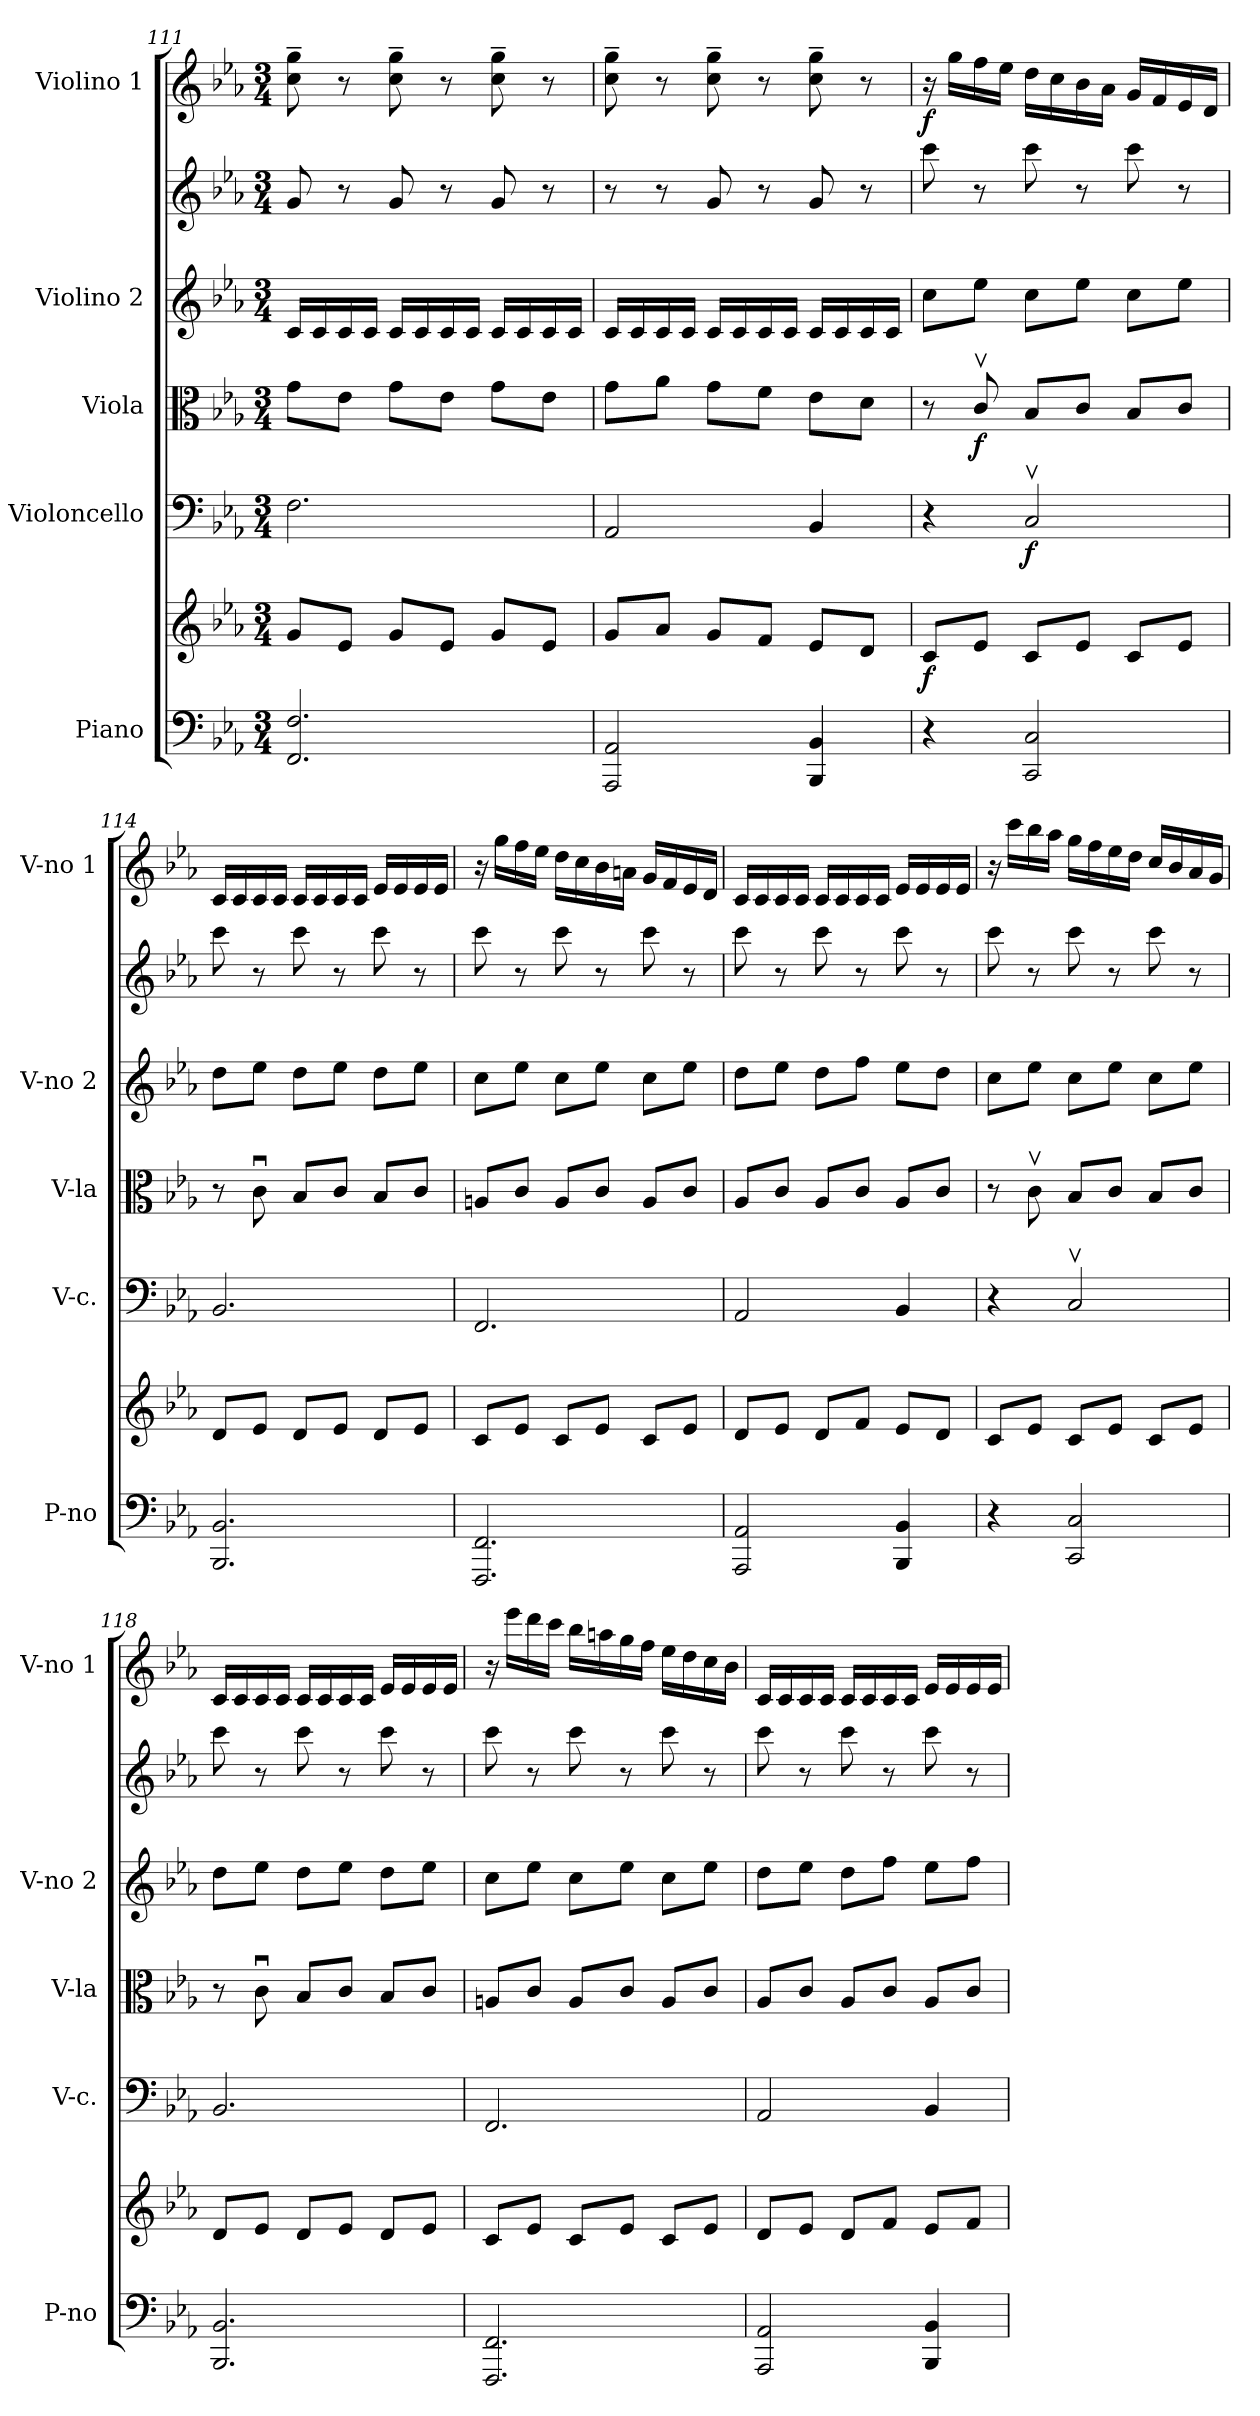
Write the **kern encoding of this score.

**kern	**kern	**dynam	**kern	**dynam	**kern	**dynam	**kern	**kern	**kern	**dynam
*part5	*part5	*part5	*part4	*part4	*part3	*part3	*part2	*part2	*part1	*part1
*staff7	*staff6	*staff6/7	*staff5	*staff5	*staff4	*staff4	*staff3	*staff2	*staff1	*staff1
*I"Piano	*	*	*I"Violoncello	*	*I"Viola	*	*I"Violino 2	*	*I"Violino 1	*
*I'P-no	*	*	*I'V-c.	*	*I'V-la	*	*I'V-no 2	*	*I'V-no 1	*
!!LO:PB:g=z
*clefF4	*clefG2	*	*clefF4	*	*clefC3	*	*clefG2	*clefG2	*clefG2	*
*k[b-e-a-]	*k[b-e-a-]	*	*k[b-e-a-]	*	*k[b-e-a-]	*	*k[b-e-a-]	*k[b-e-a-]	*k[b-e-a-]	*
*M3/4	*M3/4	*	*M3/4	*	*M3/4	*	*M3/4	*M3/4	*M3/4	*
=111	=111	=111	=111	=111	=111	=111	=111	=111	=111	=111
2.FF/ 2.F/	8g/L	.	2.F\	.	8g\L	.	16c/LL	8g/	8cc\~ 8gg\~	.
.	.	.	.	.	.	.	16c/	.	.	.
.	8e-/J	.	.	.	8e-\J	.	16c/	8r	8r	.
.	.	.	.	.	.	.	16c/JJ	.	.	.
.	8g/L	.	.	.	8g\L	.	16c/LL	8g/	8cc\~ 8gg\~	.
.	.	.	.	.	.	.	16c/	.	.	.
.	8e-/J	.	.	.	8e-\J	.	16c/	8r	8r	.
.	.	.	.	.	.	.	16c/JJ	.	.	.
.	8g/L	.	.	.	8g\L	.	16c/LL	8g/	8cc\~ 8gg\~	.
.	.	.	.	.	.	.	16c/	.	.	.
.	8e-/J	.	.	.	8e-\J	.	16c/	8r	8r	.
.	.	.	.	.	.	.	16c/JJ	.	.	.
=112	=112	=112	=112	=112	=112	=112	=112	=112	=112	=112
2AAA-/ 2AA-/	8g/L	.	2AA-/	.	8g\L	.	16c/LL	8r	8cc\~ 8gg\~	.
.	.	.	.	.	.	.	16c/	.	.	.
.	8a-/J	.	.	.	8a-\J	.	16c/	8r	8r	.
.	.	.	.	.	.	.	16c/JJ	.	.	.
.	8g/L	.	.	.	8g\L	.	16c/LL	8g/	8cc\~ 8gg\~	.
.	.	.	.	.	.	.	16c/	.	.	.
.	8f/J	.	.	.	8f\J	.	16c/	8r	8r	.
.	.	.	.	.	.	.	16c/JJ	.	.	.
4BBB-/ 4BB-/	8e-/L	.	4BB-/	.	8e-\L	.	16c/LL	8g/	8cc\~ 8gg\~	.
.	.	.	.	.	.	.	16c/	.	.	.
.	8d/J	.	.	.	8d\J	.	16c/	8r	8r	.
.	.	.	.	.	.	.	16c/JJ	.	.	.
!!LO:PB:g=z
=113	=113	=113	=113	=113	=113	=113	=113	=113	=113	=113
!	!	!LO:DY:b	!	!	!	!	!	!	!	!LO:DY:b
4r	8c/L	f	4r	.	8r	.	8cc\L	8ccc\	16r	f
.	.	.	.	.	.	.	.	.	16gg\LL	.
!	!	!	!	!	!	!LO:DY:b	!	!	!	!
.	8e-/J	.	.	.	8cv/	f	8ee-\J	8r	16ff\	.
.	.	.	.	.	.	.	.	.	16ee-\JJ	.
!	!	!	!	!LO:DY:b	!	!	!	!	!	!
2CC/ 2C/	8c/L	.	2Cv/	f	8B-/L	.	8cc\L	8ccc\	16dd\LL	.
.	.	.	.	.	.	.	.	.	16cc\	.
.	8e-/J	.	.	.	8c/J	.	8ee-\J	8r	16b-\	.
.	.	.	.	.	.	.	.	.	16a-\JJ	.
.	8c/L	.	.	.	8B-/L	.	8cc\L	8ccc\	16g/LL	.
.	.	.	.	.	.	.	.	.	16f/	.
.	8e-/J	.	.	.	8c/J	.	8ee-\J	8r	16e-/	.
.	.	.	.	.	.	.	.	.	16d/JJ	.
=114	=114	=114	=114	=114	=114	=114	=114	=114	=114	=114
2.BBB-/ 2.BB-/	8d/L	.	2.BB-/	.	8r	.	8dd\L	8ccc\	16c/LL	.
.	.	.	.	.	.	.	.	.	16c/	.
.	8e-/J	.	.	.	8cu\	.	8ee-\J	8r	16c/	.
.	.	.	.	.	.	.	.	.	16c/JJ	.
.	8d/L	.	.	.	8B-/L	.	8dd\L	8ccc\	16c/LL	.
.	.	.	.	.	.	.	.	.	16c/	.
.	8e-/J	.	.	.	8c/J	.	8ee-\J	8r	16c/	.
.	.	.	.	.	.	.	.	.	16c/JJ	.
.	8d/L	.	.	.	8B-/L	.	8dd\L	8ccc\	16e-/LL	.
.	.	.	.	.	.	.	.	.	16e-/	.
.	8e-/J	.	.	.	8c/J	.	8ee-\J	8r	16e-/	.
.	.	.	.	.	.	.	.	.	16e-/JJ	.
=115	=115	=115	=115	=115	=115	=115	=115	=115	=115	=115
2.FFF/ 2.FF/	8c/L	.	2.FF/	.	8An/L	.	8cc\L	8ccc\	16r	.
.	.	.	.	.	.	.	.	.	16gg\LL	.
.	8e-/J	.	.	.	8c/J	.	8ee-\J	8r	16ff\	.
.	.	.	.	.	.	.	.	.	16ee-\JJ	.
.	8c/L	.	.	.	8A/L	.	8cc\L	8ccc\	16dd\LL	.
.	.	.	.	.	.	.	.	.	16cc\	.
.	8e-/J	.	.	.	8c/J	.	8ee-\J	8r	16b-\	.
.	.	.	.	.	.	.	.	.	16an\JJ	.
.	8c/L	.	.	.	8A/L	.	8cc\L	8ccc\	16g/LL	.
.	.	.	.	.	.	.	.	.	16f/	.
.	8e-/J	.	.	.	8c/J	.	8ee-\J	8r	16e-/	.
.	.	.	.	.	.	.	.	.	16d/JJ	.
!!LO:PB:g=z
=116	=116	=116	=116	=116	=116	=116	=116	=116	=116	=116
2AAA-/ 2AA-/	8d/L	.	2AA-/	.	8A-/L	.	8dd\L	8ccc\	16c/LL	.
.	.	.	.	.	.	.	.	.	16c/	.
.	8e-/J	.	.	.	8c/J	.	8ee-\J	8r	16c/	.
.	.	.	.	.	.	.	.	.	16c/JJ	.
.	8d/L	.	.	.	8A-/L	.	8dd\L	8ccc\	16c/LL	.
.	.	.	.	.	.	.	.	.	16c/	.
.	8f/J	.	.	.	8c/J	.	8ff\J	8r	16c/	.
.	.	.	.	.	.	.	.	.	16c/JJ	.
4BBB-/ 4BB-/	8e-/L	.	4BB-/	.	8A-/L	.	8ee-\L	8ccc\	16e-/LL	.
.	.	.	.	.	.	.	.	.	16e-/	.
.	8d/J	.	.	.	8c/J	.	8dd\J	8r	16e-/	.
.	.	.	.	.	.	.	.	.	16e-/JJ	.
=117	=117	=117	=117	=117	=117	=117	=117	=117	=117	=117
4r	8c/L	.	4r	.	8r	.	8cc\L	8ccc\	16r	.
.	.	.	.	.	.	.	.	.	16ccc\LL	.
.	8e-/J	.	.	.	8cv\	.	8ee-\J	8r	16bb-\	.
.	.	.	.	.	.	.	.	.	16aa-\JJ	.
2CC/ 2C/	8c/L	.	2Cv/	.	8B-/L	.	8cc\L	8ccc\	16gg\LL	.
.	.	.	.	.	.	.	.	.	16ff\	.
.	8e-/J	.	.	.	8c/J	.	8ee-\J	8r	16ee-\	.
.	.	.	.	.	.	.	.	.	16dd\JJ	.
.	8c/L	.	.	.	8B-/L	.	8cc\L	8ccc\	16cc/LL	.
.	.	.	.	.	.	.	.	.	16b-/	.
.	8e-/J	.	.	.	8c/J	.	8ee-\J	8r	16a-/	.
.	.	.	.	.	.	.	.	.	16g/JJ	.
!!LO:PB:g=z
=118	=118	=118	=118	=118	=118	=118	=118	=118	=118	=118
2.BBB-/ 2.BB-/	8d/L	.	2.BB-/	.	8r	.	8dd\L	8ccc\	16c/LL	.
.	.	.	.	.	.	.	.	.	16c/	.
.	8e-/J	.	.	.	8cu\	.	8ee-\J	8r	16c/	.
.	.	.	.	.	.	.	.	.	16c/JJ	.
.	8d/L	.	.	.	8B-/L	.	8dd\L	8ccc\	16c/LL	.
.	.	.	.	.	.	.	.	.	16c/	.
.	8e-/J	.	.	.	8c/J	.	8ee-\J	8r	16c/	.
.	.	.	.	.	.	.	.	.	16c/JJ	.
.	8d/L	.	.	.	8B-/L	.	8dd\L	8ccc\	16e-/LL	.
.	.	.	.	.	.	.	.	.	16e-/	.
.	8e-/J	.	.	.	8c/J	.	8ee-\J	8r	16e-/	.
.	.	.	.	.	.	.	.	.	16e-/JJ	.
=119	=119	=119	=119	=119	=119	=119	=119	=119	=119	=119
2.FFF/ 2.FF/	8c/L	.	2.FF/	.	8An/L	.	8cc\L	8ccc\	16r	.
.	.	.	.	.	.	.	.	.	16eee-\LL	.
.	8e-/J	.	.	.	8c/J	.	8ee-\J	8r	16ddd\	.
.	.	.	.	.	.	.	.	.	16ccc\JJ	.
.	8c/L	.	.	.	8A/L	.	8cc\L	8ccc\	16bb-\LL	.
.	.	.	.	.	.	.	.	.	16aan\	.
.	8e-/J	.	.	.	8c/J	.	8ee-\J	8r	16gg\	.
.	.	.	.	.	.	.	.	.	16ff\JJ	.
.	8c/L	.	.	.	8A/L	.	8cc\L	8ccc\	16ee-\LL	.
.	.	.	.	.	.	.	.	.	16dd\	.
.	8e-/J	.	.	.	8c/J	.	8ee-\J	8r	16cc\	.
.	.	.	.	.	.	.	.	.	16b-\JJ	.
!!LO:PB:g=z
=120	=120	=120	=120	=120	=120	=120	=120	=120	=120	=120
2AAA-/ 2AA-/	8d/L	.	2AA-/	.	8A-/L	.	8dd\L	8ccc\	16c/LL	.
.	.	.	.	.	.	.	.	.	16c/	.
.	8e-/J	.	.	.	8c/J	.	8ee-\J	8r	16c/	.
.	.	.	.	.	.	.	.	.	16c/JJ	.
.	8d/L	.	.	.	8A-/L	.	8dd\L	8ccc\	16c/LL	.
.	.	.	.	.	.	.	.	.	16c/	.
.	8f/J	.	.	.	8c/J	.	8ff\J	8r	16c/	.
.	.	.	.	.	.	.	.	.	16c/JJ	.
4BBB-/ 4BB-/	8e-/L	.	4BB-/	.	8A-/L	.	8ee-\L	8ccc\	16e-/LL	.
.	.	.	.	.	.	.	.	.	16e-/	.
.	8f/J	.	.	.	8c/J	.	8ff\J	8r	16e-/	.
.	.	.	.	.	.	.	.	.	16e-/JJ	.
=	=	=	=	=	=	=	=	=	=	=
*-	*-	*-	*-	*-	*-	*-	*-	*-	*-	*-
